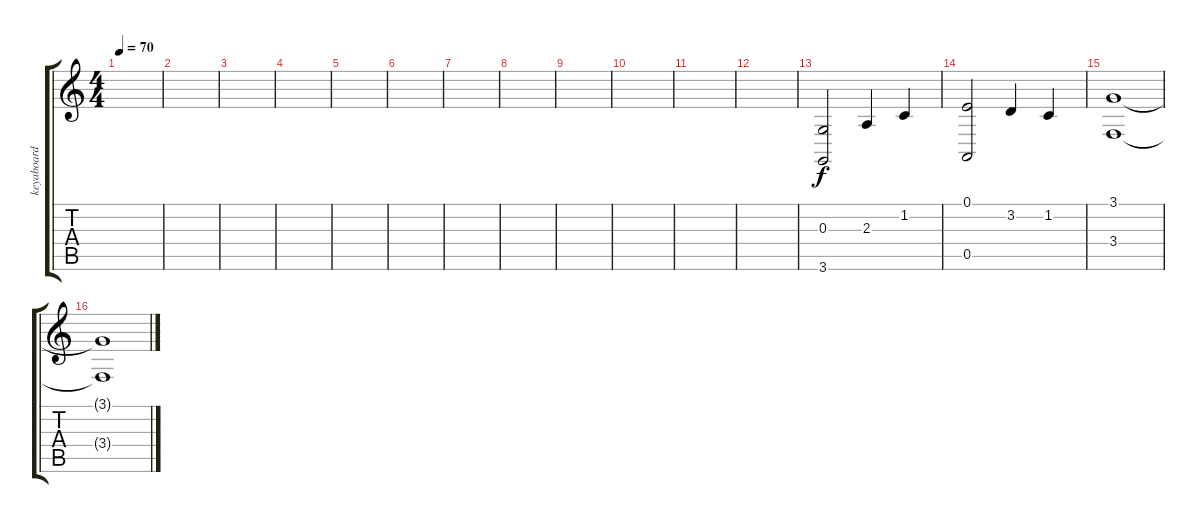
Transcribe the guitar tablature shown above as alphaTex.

\track ("keyaboard 1" "keyaboard ") {instrument churchorgan}
\staff {score tabs}
\tuning (E4 B3 G3 D3 A2 E2) {hide}
\ts (4 4)
\tempo 70
\clef g2
\ks c
|
|
|
|
|
|
|
|
|
|
|
|
(0.3 3.6).2 2.3.4 1.2.4 |
(0.1 0.5).2 3.2.4 1.2.4 |
(3.1 3.4).1 |
(3.1{t} 3.4{t}).1
